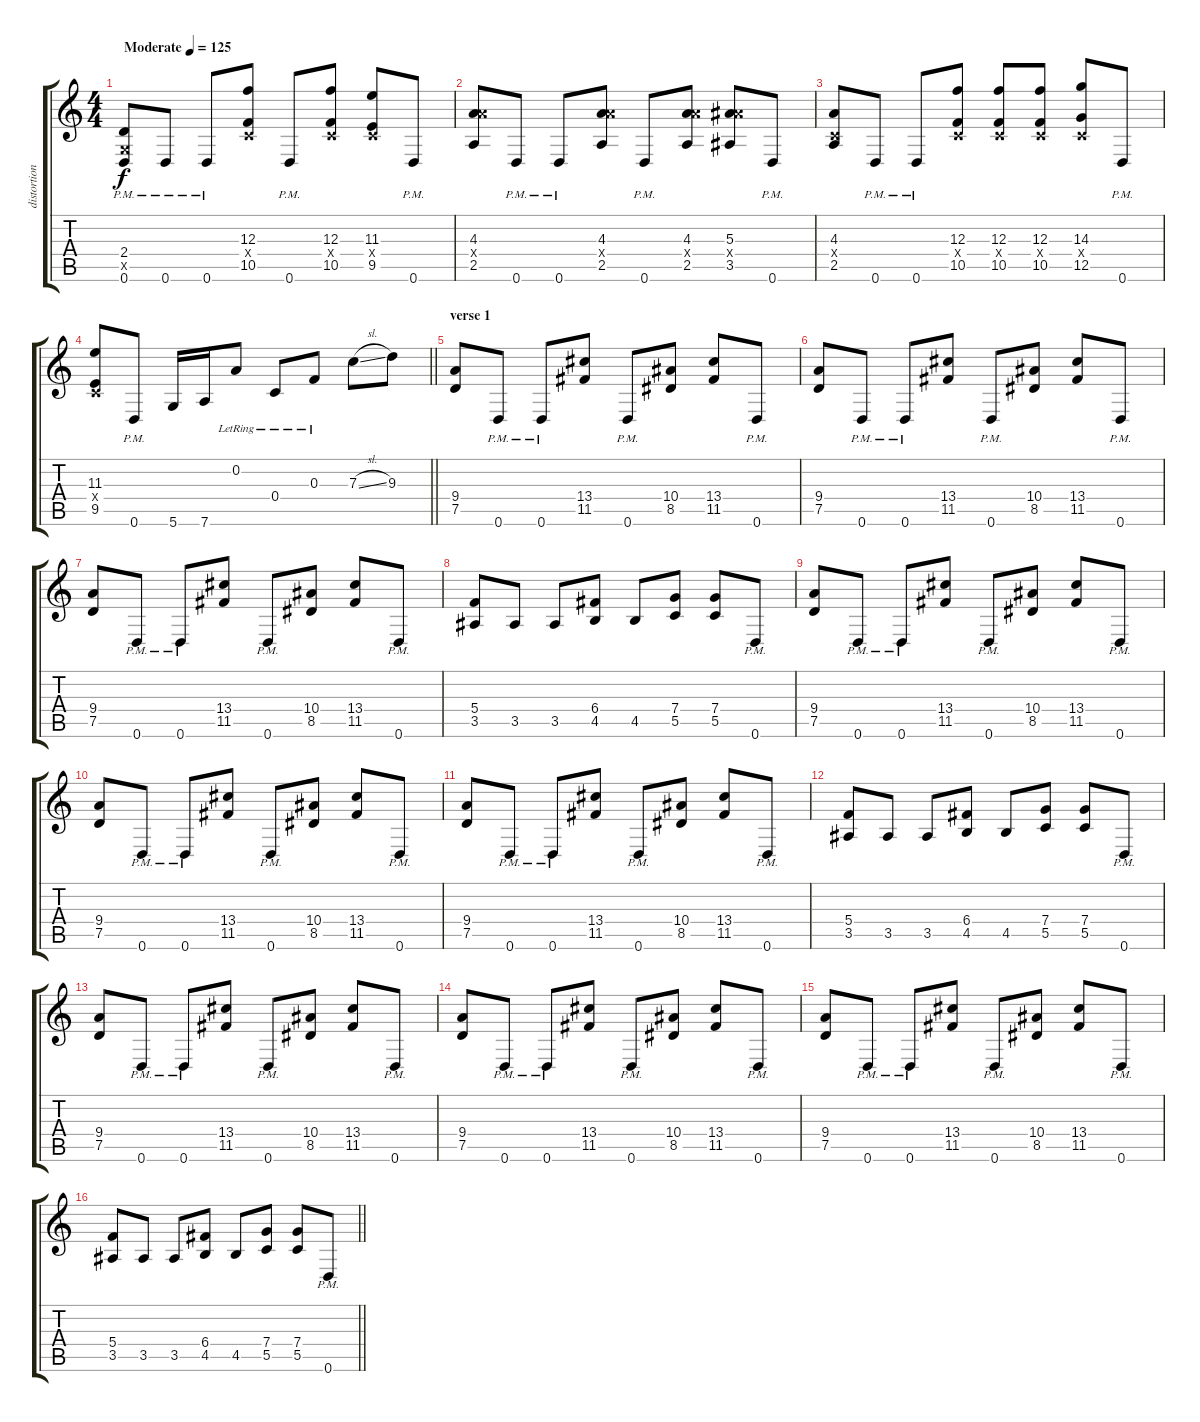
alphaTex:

\track ("distortion 1" "distortion") {instrument distortionguitar}
\staff {score tabs}
\tuning (D4 A3 F3 C3 G2 D2) {hide}
\ts (4 4)
\tempo (125 "Moderate")
\clef g2
\ks c
(2.4 0.5{x} 0.6{pm}).8{dy f instrument distortionguitar} 0.6{pm}.8 0.6{pm}.8 (12.3 0.4{x} 10.5).8 0.6{pm}.8 (12.3 0.4{x} 10.5).8 (11.3 0.4{x} 9.5).8 0.6{pm}.8 |
(4.3 9.4{x} 2.5).8 0.6{pm}.8 0.6{pm}.8 (4.3 9.4{x} 2.5).8 0.6{pm}.8 (4.3 9.4{x} 2.5).8 (5.3 10.4{x} 3.5).8 0.6{pm}.8 |
(4.3 0.4{x} 2.5).8 0.6{pm}.8 0.6{pm}.8 (12.3 0.4{x} 10.5).8 (12.3 0.4{x} 10.5).8 (12.3 0.4{x} 10.5).8 (14.3 0.4{x} 12.5).8 0.6{pm}.8 |
\barLineRight lightlight
(11.3 0.4{x} 9.5).8 0.6{pm}.8 5.6.16 7.6.16 0.2{lr}.8 0.4{lr}.8 0.3{lr}.8 7.3{sl}.8 9.3.8 |
\section ("" "verse 1")
(9.4 7.5).8 0.6{pm}.8 0.6{pm}.8 (13.4 11.5).8 0.6{pm}.8 (10.4 8.5).8 (13.4 11.5).8 0.6{pm}.8 |
(9.4 7.5).8 0.6{pm}.8 0.6{pm}.8 (13.4 11.5).8 0.6{pm}.8 (10.4 8.5).8 (13.4 11.5).8 0.6{pm}.8 |
(9.4 7.5).8 0.6{pm}.8 0.6{pm}.8 (13.4 11.5).8 0.6{pm}.8 (10.4 8.5).8 (13.4 11.5).8 0.6{pm}.8 |
(5.4 3.5).8 3.5.8 3.5.8 (6.4 4.5).8 4.5.8 (7.4 5.5).8 (7.4 5.5).8 0.6{pm}.8 |
(9.4 7.5).8 0.6{pm}.8 0.6{pm}.8 (13.4 11.5).8 0.6{pm}.8 (10.4 8.5).8 (13.4 11.5).8 0.6{pm}.8 |
(9.4 7.5).8 0.6{pm}.8 0.6{pm}.8 (13.4 11.5).8 0.6{pm}.8 (10.4 8.5).8 (13.4 11.5).8 0.6{pm}.8 |
(9.4 7.5).8 0.6{pm}.8 0.6{pm}.8 (13.4 11.5).8 0.6{pm}.8 (10.4 8.5).8 (13.4 11.5).8 0.6{pm}.8 |
(5.4 3.5).8 3.5.8 3.5.8 (6.4 4.5).8 4.5.8 (7.4 5.5).8 (7.4 5.5).8 0.6{pm}.8 |
(9.4 7.5).8 0.6{pm}.8 0.6{pm}.8 (13.4 11.5).8 0.6{pm}.8 (10.4 8.5).8 (13.4 11.5).8 0.6{pm}.8 |
(9.4 7.5).8 0.6{pm}.8 0.6{pm}.8 (13.4 11.5).8 0.6{pm}.8 (10.4 8.5).8 (13.4 11.5).8 0.6{pm}.8 |
(9.4 7.5).8 0.6{pm}.8 0.6{pm}.8 (13.4 11.5).8 0.6{pm}.8 (10.4 8.5).8 (13.4 11.5).8 0.6{pm}.8 |
\barLineRight lightlight
(5.4 3.5).8 3.5.8 3.5.8 (6.4 4.5).8 4.5.8 (7.4 5.5).8 (7.4 5.5).8 0.6{pm}.8
